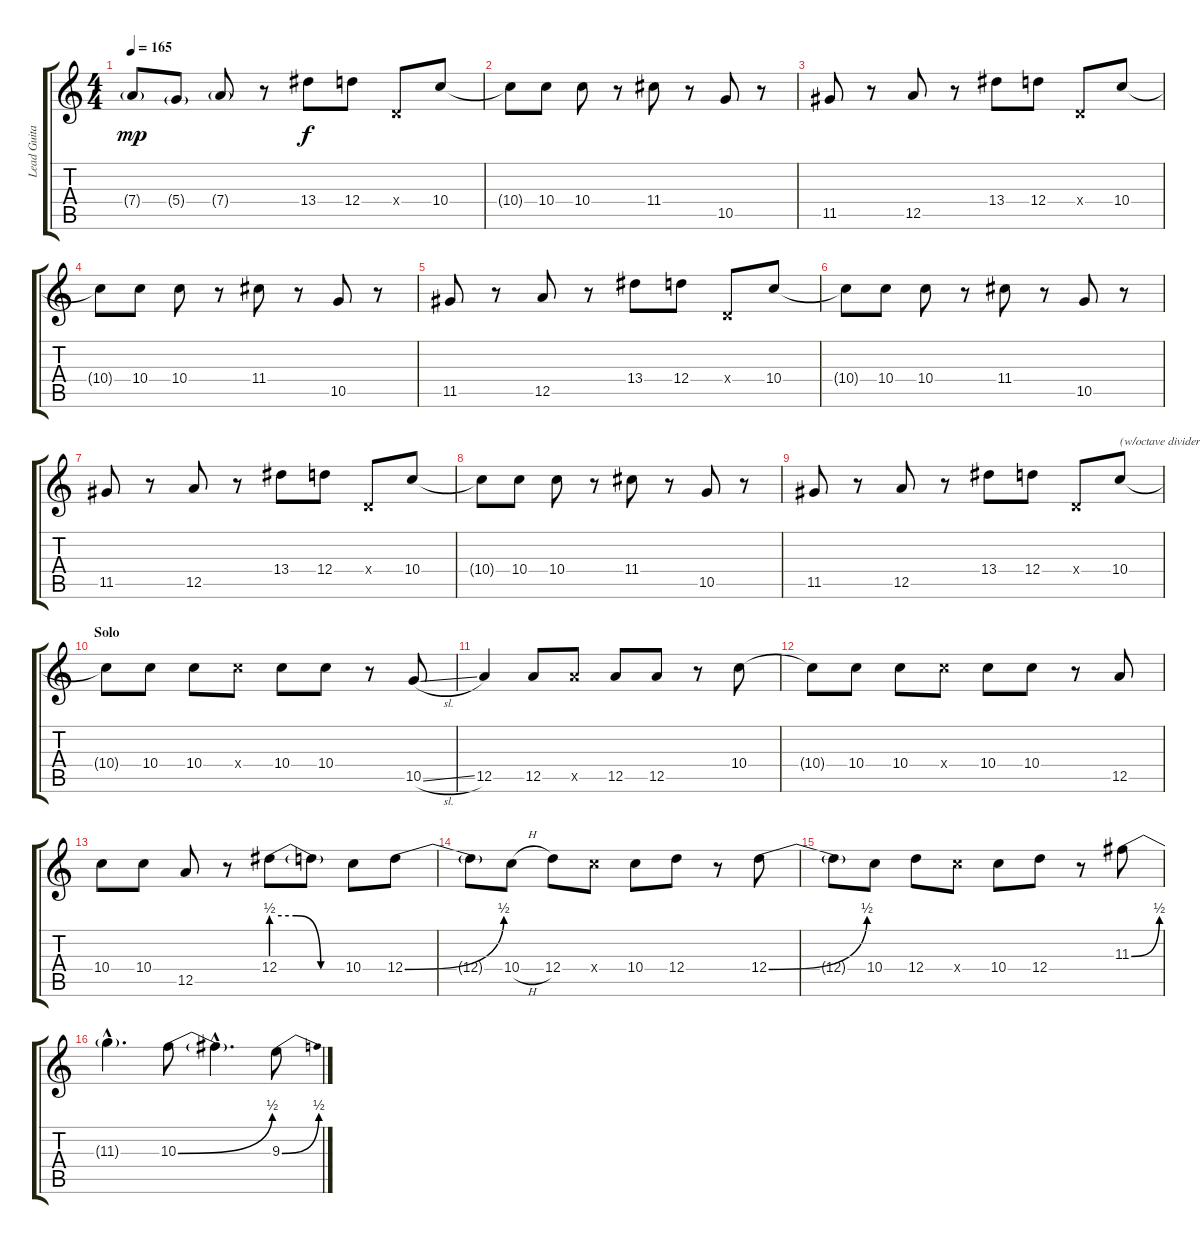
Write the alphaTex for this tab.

\track ("Lead Guitar (Slash)" "Lead Guita") {instrument overdrivenguitar}
\staff {score tabs}
\tuning (E4 B3 G3 D3 A2 E2) {hide}
\ts (4 4)
\tempo 165
\clef g2
\ks c
7.4{g}.8{dy mp} 5.4{g}.8 7.4{g}.8 r.8 13.4.8{dy f} 12.4.8 0.4{x}.8 10.4.8 |
10.4{t}.8 10.4.8 10.4.8 r.8 11.4.8 r.8 10.5.8 r.8 |
11.5.8 r.8 12.5.8 r.8 13.4.8 12.4.8 0.4{x}.8 10.4.8 |
10.4{t}.8 10.4.8 10.4.8 r.8 11.4.8 r.8 10.5.8 r.8 |
11.5.8 r.8 12.5.8 r.8 13.4.8 12.4.8 0.4{x}.8 10.4.8 |
10.4{t}.8 10.4.8 10.4.8 r.8 11.4.8 r.8 10.5.8 r.8 |
11.5.8 r.8 12.5.8 r.8 13.4.8 12.4.8 0.4{x}.8 10.4.8 |
10.4{t}.8 10.4.8 10.4.8 r.8 11.4.8 r.8 10.5.8 r.8 |
11.5.8 r.8 12.5.8 r.8 13.4.8 12.4.8 0.4{x}.8 10.4.8{txt "(w/octave divider)"} |
\section ("" "Solo")
10.4{t}.8 10.4.8 10.4.8 10.4{x}.8 10.4.8 10.4.8 r.8 10.5{sl}.8 |
12.5.4 12.5.8 12.5{x}.8 12.5.8 12.5.8 r.8 10.4.8 |
10.4{t}.8 10.4.8 10.4.8 10.4{x}.8 10.4.8 10.4.8 r.8 12.5.8 |
10.4.8 10.4.8 12.5.8 r.8 12.4{be (custom 0 2 20 2 40 0 60 0)}.8 12.4{t}.8 10.4.8 12.4{be (bend 0 0 60 2)}.8 |
12.4{t}.8 10.4{h}.8 12.4.8 10.4{x}.8 10.4.8 12.4.8 r.8 12.4{be (bend 0 0 60 2)}.8 |
12.4{t}.8 10.4.8 12.4.8 10.4{x}.8 10.4.8 12.4.8 r.8 11.3{be (bend 0 0 60 2)}.8 |
11.3{hac t}.4{d} 10.3{be (bend 0 0 60 2)}.8 10.3{hac t}.4{d} 9.3{be (bend 0 0 60 2)}.8
